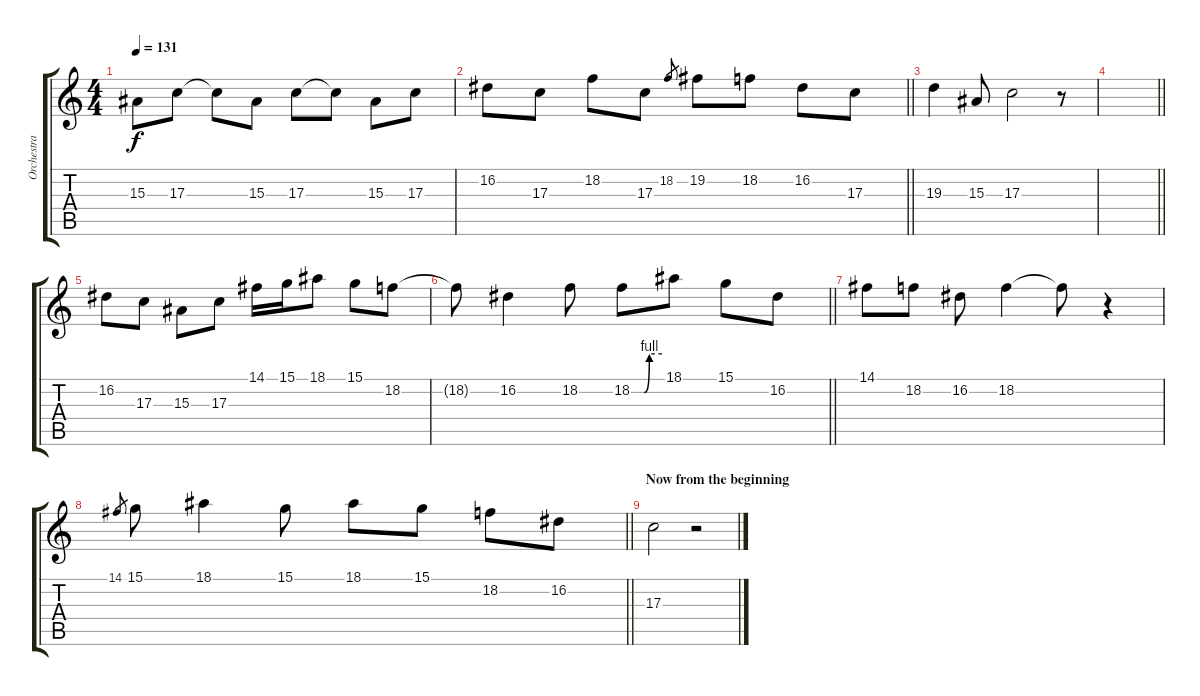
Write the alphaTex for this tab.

\track ("Orchestra" "Orchestra") {instrument fx1rain}
\staff {score tabs}
\tuning (E4 B3 G3 D3 A2 E2) {hide}
\ts (4 4)
\tempo 131
\clef g2
\ks c
15.3.8{dy f} 17.3.8 17.3{t}.8 15.3.8 17.3.8 17.3{t}.8 15.3.8 17.3.8 |
\barLineRight lightlight
16.2.8 17.3.8 18.2.8 17.3.8 18.2.8{gr} 19.2.8 18.2.8 16.2.8 17.3.8 |
19.3.4 15.3.8 17.3.2 r.8 |
\barLineRight lightlight
|
16.2.8 17.3.8 15.3.8 17.3.8 14.1.16 15.1.16 18.1.8 15.1.8 18.2.8 |
\barLineRight lightlight
18.2{t}.8 16.2.4 18.2.8 18.2{be (custom 0 0 25 0 35 4 60 4)}.8 18.1.8 15.1.8 16.2.8 |
14.1.8 18.2.8 16.2.8 18.2.4 18.2{t}.8 r.4 |
\barLineRight lightlight
14.1.8{gr} 15.1.8 18.1.4 15.1.8 18.1.8 15.1.8 18.2.8 16.2.8 |
\section ("" "Now from the beginning")
17.3.2 r.2
